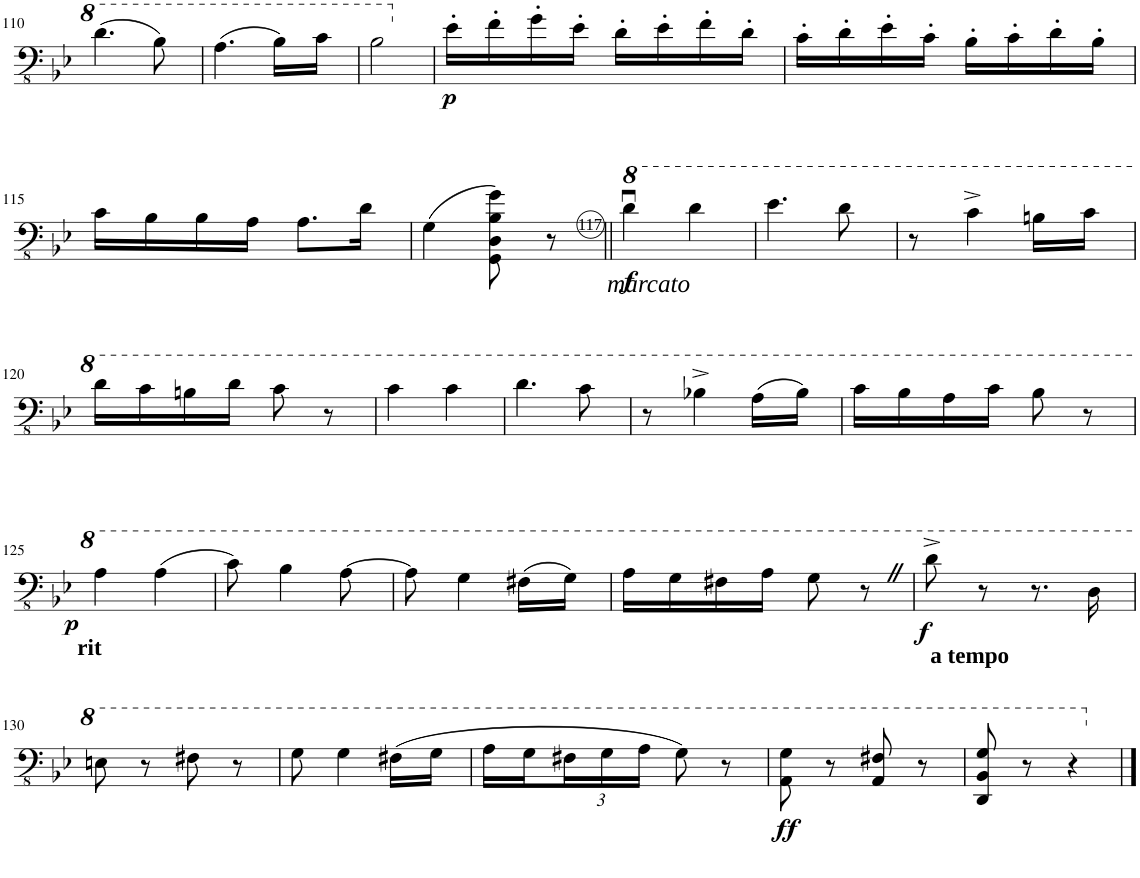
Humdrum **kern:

**kern	**dynam
*part1	*part1
*staff1	*staff1
*I"Double Bass	*
!!LO:PB:g=z
*clefFv4	*
*Trd7c12	*
*k[b-e-]	*
*M2/4	*
=110	=110
(4.d\	.
8B-\)	.
=111	=111
(4.A\	.
16B-\LL)	.
16c\JJ	.
=112	=112
2B-\	.
=113	=113
!	!LO:DY:b
16E-\LL	p
16F\	.
16G\	.
16E-\JJ	.
16D\LL	.
16E-\	.
16F\	.
16D\JJ	.
=114	=114
16C\LL	.
16D\	.
16E-\	.
16C\JJ	.
16BB-\LL	.
16C\	.
16D\	.
16BB-\JJ	.
!!LO:LB:g=z
=115	=115
16C\LL	.
16BB-\	.
16BB-\	.
16AA\JJ	.
8.AA\L	.
16D\Jk	.
=116	=116
(4GG\	.
8GGG\ 8DD\ 8BB-\ 8G\)	.
8r	.
=117||	=117||
*8va	*
!	!LO:DY:b
!	!LO:DY:n=1:b
4d\	f other-dynamics
4d\	.
=118	=118
4.e-\	.
8d\	.
=119	=119
8r	.
4c\	.
16Bn\LL	.
16c\JJ	.
!!LO:LB:g=z
=120	=120
16d\LL	.
16c\	.
16Bn\	.
16d\JJ	.
8c\	.
8r	.
=121	=121
4c\	.
4c\	.
=122	=122
4.d\	.
8c\	.
=123	=123
8r	.
4B-X\	.
(16A\LL	.
16B-\JJ)	.
=124	=124
16c\LL	.
16B-\	.
16A\	.
16c\JJ	.
8B-\	.
8r	.
!!LO:LB:g=z
=125	=125
!LO:TX:b:B:t=rit	!
!	!LO:DY:b
4A\	p
(4A\	.
=126	=126
8c\)	.
4B-\	.
[8A\	.
=127	=127
8A\]	.
4G\	.
(16F#X\LL	.
16G\JJ)	.
=128	=128
16A\LL	.
16G\	.
16F#X\	.
16A\JJ	.
8G\	.
8r	.
=129	=129
!LO:TX:b:B:t=a tempo	!
!	!LO:DY:b
8d\	f
8r	.
8.r	.
16D\	.
!!LO:LB:g=z
=130	=130
8En\	.
8r	.
8F#X\	.
8r	.
=131	=131
8G\	.
4G\	.
(16F#X\LL	.
16G\JJ	.
=132	=132
16A\LL	.
16G\	.
*Xbrackettup	*
24F#X\	.
24G\	.
24A\JJ	.
8G\)	.
8r	.
=133	=133
!	!LO:DY:b
8AA\ 8G\	ff
8r	.
8AA/ 8F#X/	.
8r	.
=134	=134
8DD/ 8BB-/ 8G/	.
8r	.
4r	.
*X8va	*
==	==
*-	*-
